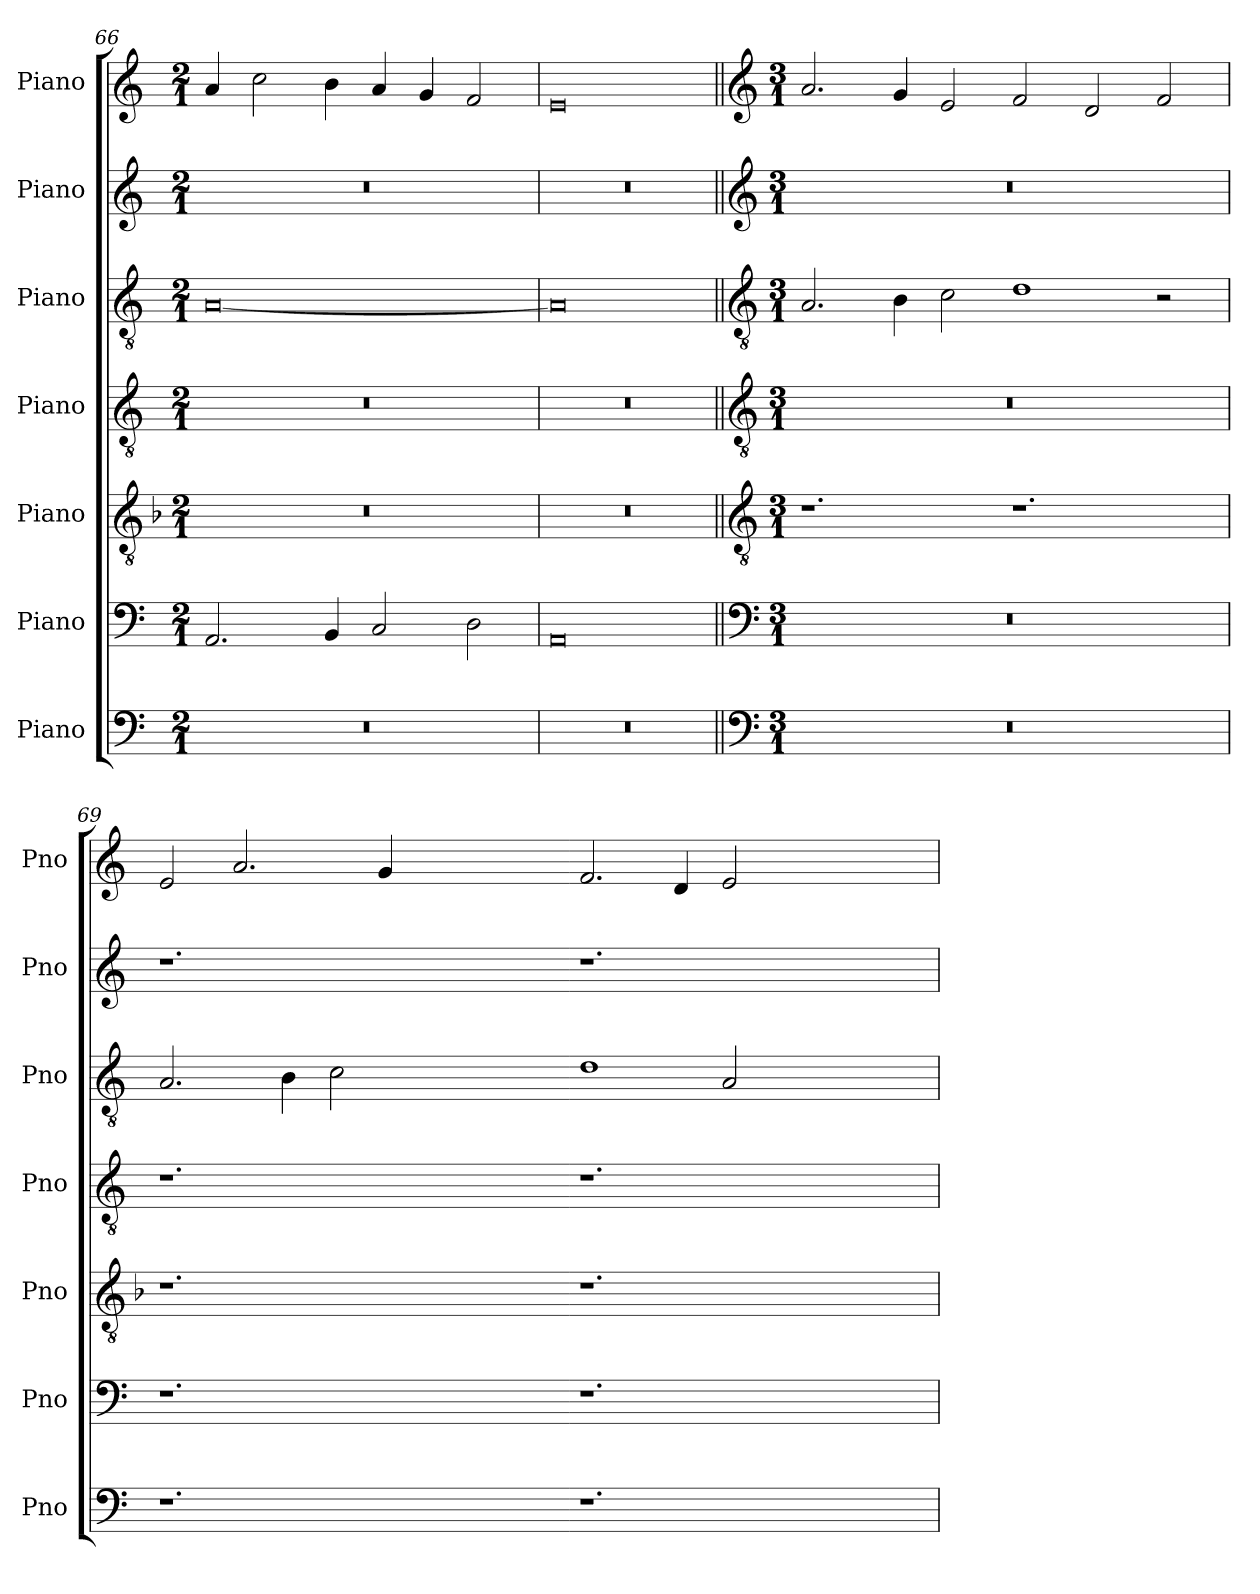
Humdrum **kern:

**kern	**kern	**kern	**kern	**kern	**kern	**kern
*part7	*part6	*part5	*part4	*part3	*part2	*part1
*staff7	*staff6	*staff5	*staff4	*staff3	*staff2	*staff1
*I"Piano	*I"Piano	*I"Piano	*I"Piano	*I"Piano	*I"Piano	*I"Piano
*I'Pno	*I'Pno	*I'Pno	*I'Pno	*I'Pno	*I'Pno	*I'Pno
*clefF4	*clefF4	*clefGv2	*clefGv2	*clefGv2	*clefG2	*clefG2
*k[]	*k[]	*k[b-]	*k[]	*k[]	*k[]	*k[]
*M2/1	*M2/1	*M2/1	*M2/1	*M2/1	*M2/1	*M2/1
=66	=66	=66	=66	=66	=66	=66
0r	2.AA/	0r	0r	[0A	0r	4a/
.	.	.	.	.	.	2cc\
.	4BB/	.	.	.	.	4b\
.	2C/	.	.	.	.	4a/
.	.	.	.	.	.	4g/
.	2D\	.	.	.	.	2f/
=67	=67	=67	=67	=67	=67	=67
0r	0AA	0r	0r	0A]	0r	0e
!!LO:PB:g=z
=68||	=68||	=68||	=68||	=68||	=68||	=68||
*clefF4	*clefF4	*clefGv2	*clefGv2	*clefGv2	*clefG2	*clefG2
*M3/1	*M3/1	*M3/1	*M3/1	*M3/1	*M3/1	*M3/1
0.r	0.r	1.r	0.r	2.A/	0.r	2.a/
.	.	.	.	4B\	.	4g/
.	.	.	.	2c\	.	2e/
.	.	1.r	.	1d	.	2f/
.	.	.	.	.	.	2d/
.	.	.	.	2r	.	2f/
=69	=69	=69	=69	=69	=69	=69
1.r	1.r	1.r	1.r	2.A/	1.r	2e/
.	.	.	.	.	.	2.a/
.	.	.	.	4B\	.	.
.	.	.	.	2c\	.	.
.	.	.	.	.	.	4g/
1.ryy	1.ryy	1.ryy	1.ryy	1.ryy	1.ryy	1.ryy
=-	=-	=-	=-	=-	=-	=-
1.r	1.r	1.r	1.r	1d	1.r	2.f/
.	.	.	.	.	.	4d/
.	.	.	.	2A/	.	2e/
1.ryy	1.ryy	1.ryy	1.ryy	1.ryy	1.ryy	1.ryy
=	=	=	=	=	=	=
*-	*-	*-	*-	*-	*-	*-
